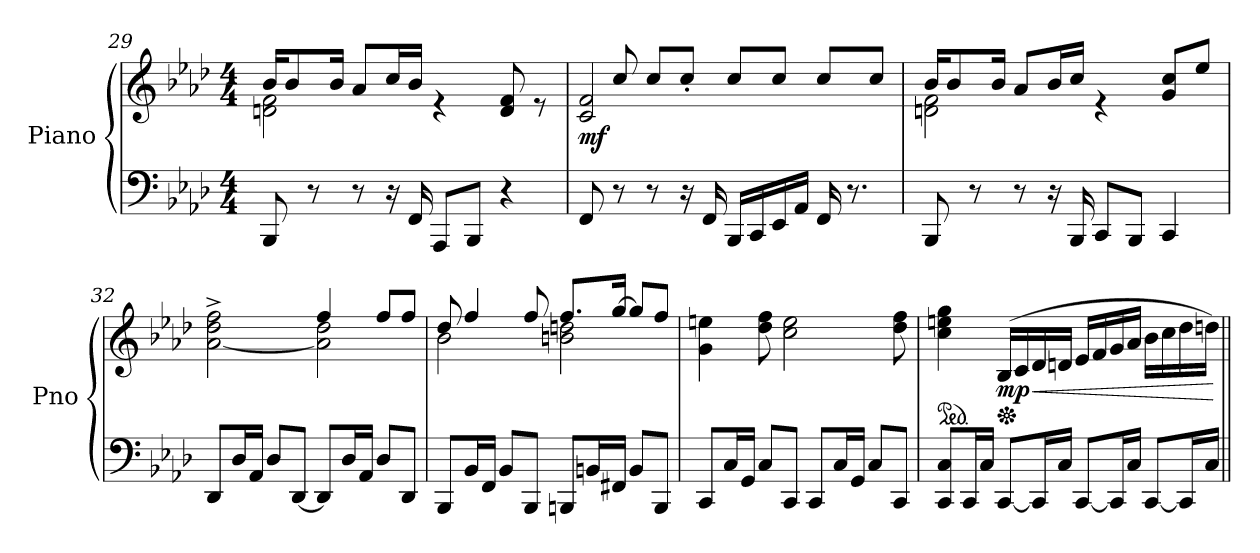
**kern	**kern	**dynam
*part1	*part1	*part1
*staff2	*staff1	*staff1/2
*I"Piano	*	*
*I'Pno	*	*
*clefF4	*clefG2	*
*k[b-e-a-d-]	*k[b-e-a-d-]	*
*M4/4	*M4/4	*
=29	=29	=29
*	*^	*
8BBB-/	16b-/KL	2dn\ 2f\	.
.	8b-/	.	.
8r	.	.	.
.	16b-/Jk	.	.
8r	8a-/L	.	.
16r	16cc/L	.	.
16FF/	16b-/JJ	.	.
8AAA-/L	4re	2ryy	.
8BBB-/J	.	.	.
4r	8d/ 8f/	.	.
.	8re	.	.
=30	=30	=30	=30
!	!	!	!LO:DY:b
8FF/	2c/ 2f/	8ryy	mf
8r	.	8cc/	.
8r	.	8cc/L	.
16r	.	8cc'/J	.
16FF/	.	.	.
16BBB-/LL	2rFyy	8cc/L	.
16CC/	.	.	.
16EE-/	.	8cc/J	.
16AA-/JJ	.	.	.
16FF/	.	8cc/L	.
8.r	.	.	.
.	.	8cc/J	.
!!LO:LB:g=z	!!
=31	=31	=31	=31
8BBB-/	16b-/KL	2dn\ 2f\	.
.	8b-/	.	.
8r	.	.	.
.	16b-/Jk	.	.
8r	8a-/L	.	.
16r	16b-/L	.	.
16BBB-/	16cc/JJ	.	.
8CC/L	4re	2ryy	.
8BBB-/J	.	.	.
4CC/	8g/ 8cc/L	.	.
.	8ee-/J	.	.
=32	=32	=32	=32
8DD-/L	[2a-\^ 2dd-\^ 2ff\^	2ryy	.
16D-/L	.	.	.
16AA-/JJ	.	.	.
8D-/L	.	.	.
[8DD-/J	.	.	.
8DD-/L]	4ff/	2a-\] 2dd-\	.
16D-/L	.	.	.
16AA-/JJ	.	.	.
8D-/L	8ff/L	.	.
8DD-/J	8ff/J	.	.
=33	=33	=33	=33
8BBB-/L	8dd-/	2b-\	.
16BB-/L	4ff/	.	.
16FF/JJ	.	.	.
8BB-/L	.	.	.
8BBB-/J	8ff/	.	.
8BBBn/L	8.ff/L	2bn\ 2ddn\	.
16BBn/L	.	.	.
16FF#X/JJ	[16gg/Jk	.	.
8BB/L	8gg/L]	.	.
8BBB/J	8ff/J	.	.
*	*v	*v	*
!!LO:PB:g=z
=34	=34	=34
8CC/L	4g\ 4een\	.
16C/L	.	.
16GG/JJ	.	.
8C/L	8dd-\ 8ff\	.
8CC/J	2cc\ 2ee\	.
8CC/L	.	.
16C/L	.	.
16GG/JJ	.	.
8C/L	.	.
8CC/J	8dd-\ 8ff\	.
=35	=35	=35
*	*ped	*
8CC/ 8C/L	4cc\ 4een\ 4gg\	.
16CC/L	.	.
16C/JJ	.	.
*	*Xped	*
!	!	!LO:HP:b
!	!	!LO:DY:n=1:b
[8CC/L	(>16B-/LL	< mp
.	16c/	.
16CC/L]	16d-/	.
16C/JJ	16dn/JJ	.
[8CC/L	16e-/LL	.
.	16f/	.
16CC/L]	16g/	.
16C/JJ	16a-/JJ	.
[8CC/L	16b-\LL	.
.	16cc\	.
16CC/L]	16dd-\	.
16C/JJ	16ddn\JJ)	.
.	.	[
=||	=||	=||
*-	*-	*-
